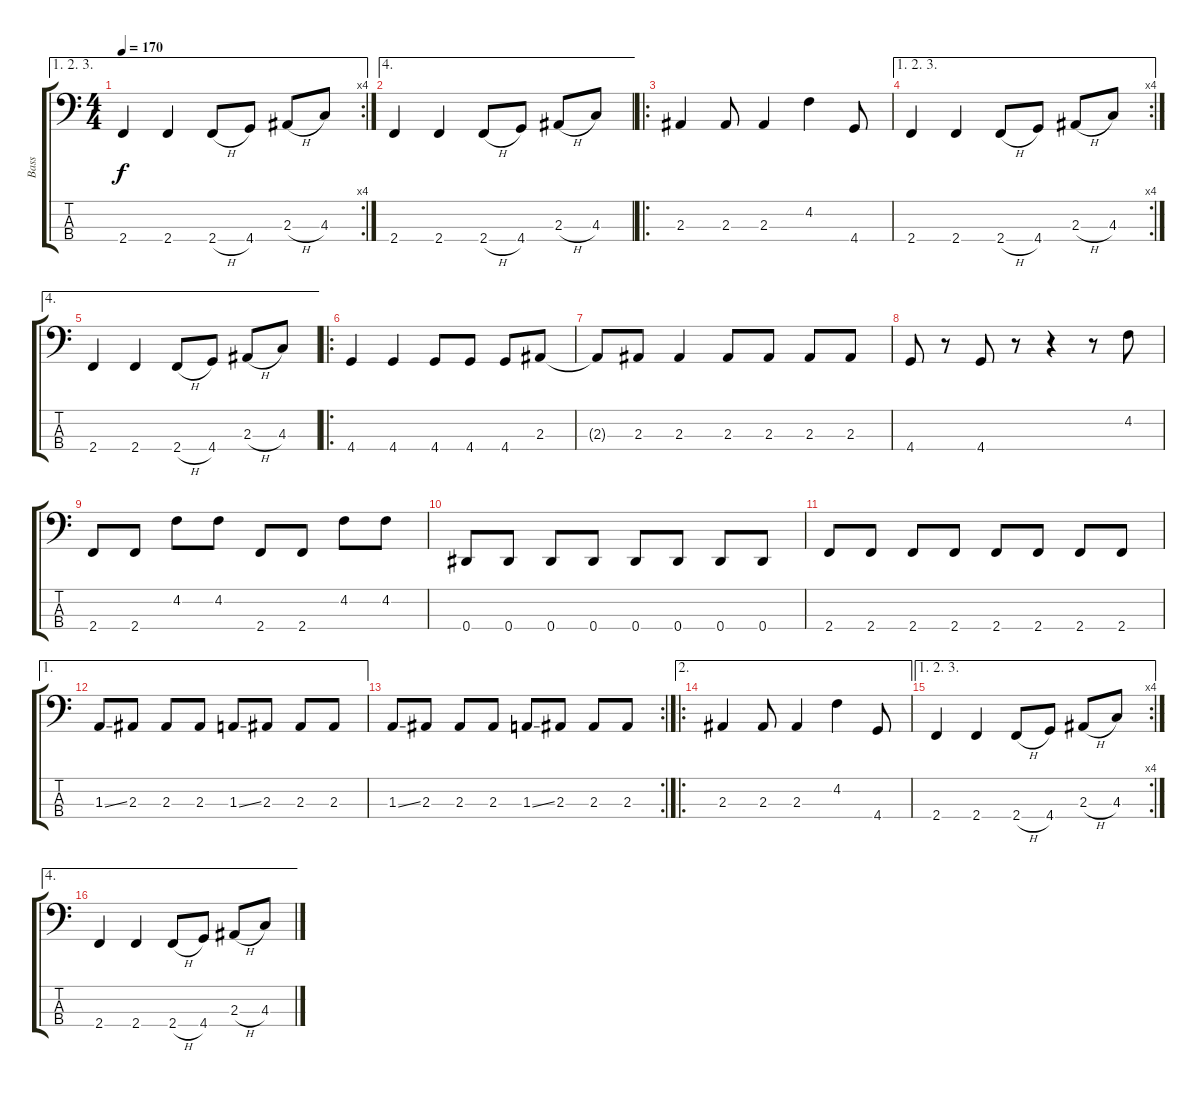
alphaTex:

\track ("Bass" "Bass") {instrument electricbasspick}
\staff {score tabs}
\tuning (Gb2 Db2 Ab1 Eb1) {hide}
\ae (1 2 3)
\rc 4
\ts (4 4)
\tempo 170
\clef f4
\ks c
2.4.4{dy f} 2.4.4 2.4{h}.8 4.4.8 2.3{h}.8 4.3.8 |
\ae 4
2.4.4 2.4.4 2.4{h}.8 4.4.8 2.3{h}.8 4.3.8 |
\ro
2.3.4 2.3.8 2.3.4 4.2.4 4.4.8 |
\ae (1 2 3)
\rc 4
2.4.4 2.4.4 2.4{h}.8 4.4.8 2.3{h}.8 4.3.8 |
\ae 4
2.4.4 2.4.4 2.4{h}.8 4.4.8 2.3{h}.8 4.3.8 |
\ro
4.4.4 4.4.4 4.4.8 4.4.8 4.4.8 2.3.8 |
2.3{t}.8 2.3.8 2.3.4 2.3.8 2.3.8 2.3.8 2.3.8 |
4.4.8 r.8 4.4.8 r.8 r.4 r.8 4.2.8 |
2.4.8 2.4.8 4.2.8 4.2.8 2.4.8 2.4.8 4.2.8 4.2.8 |
0.4.8 0.4.8 0.4.8 0.4.8 0.4.8 0.4.8 0.4.8 0.4.8 |
2.4.8 2.4.8 2.4.8 2.4.8 2.4.8 2.4.8 2.4.8 2.4.8 |
\ae 1
1.3{ss}.8 2.3.8 2.3.8 2.3.8 1.3{ss}.8 2.3.8 2.3.8 2.3.8 |
\rc 2
1.3{ss}.8 2.3.8 2.3.8 2.3.8 1.3{ss}.8 2.3.8 2.3.8 2.3.8 |
\ae 2
\ro
2.3.4 2.3.8 2.3.4 4.2.4 4.4.8 |
\ae (1 2 3)
\rc 4
2.4.4 2.4.4 2.4{h}.8 4.4.8 2.3{h}.8 4.3.8 |
\ae 4
2.4.4 2.4.4 2.4{h}.8 4.4.8 2.3{h}.8 4.3.8
